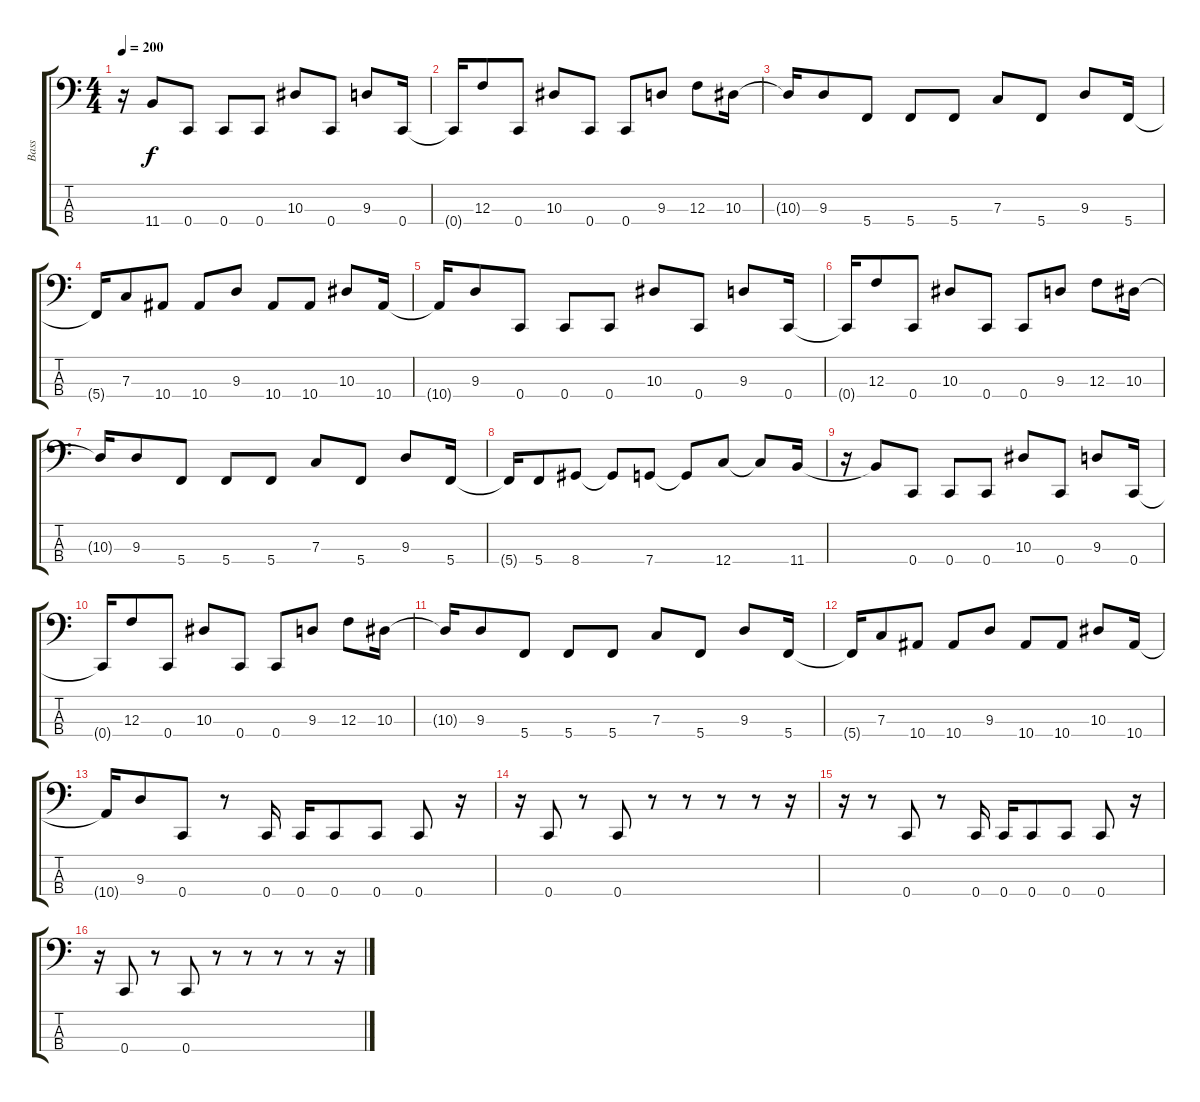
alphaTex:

\track ("Bass" "Bass") {instrument electricbasspick}
\staff {score tabs}
\tuning (Eb2 Bb1 F1 C1) {hide}
\ts (4 4)
\tempo 200
\clef f4
\ks c
r.16{dy f} 11.4{t}.8 0.4.8 0.4.8 0.4.8 10.3.8 0.4.8 9.3.8 0.4.16 |
0.4{t}.16 12.3.8 0.4.8 10.3.8 0.4.8 0.4.8 9.3.8 12.3.8 10.3.16 |
10.3{t}.16 9.3.8 5.4.8 5.4.8 5.4.8 7.3.8 5.4.8 9.3.8 5.4.16 |
5.4{t}.16 7.3.8 10.4.8 10.4.8 9.3.8 10.4.8 10.4.8 10.3.8 10.4.16 |
10.4{t}.16 9.3.8 0.4.8 0.4.8 0.4.8 10.3.8 0.4.8 9.3.8 0.4.16 |
0.4{t}.16 12.3.8 0.4.8 10.3.8 0.4.8 0.4.8 9.3.8 12.3.8 10.3.16 |
10.3{t}.16 9.3.8 5.4.8 5.4.8 5.4.8 7.3.8 5.4.8 9.3.8 5.4.16 |
5.4{t}.16 5.4.8 8.4.8 8.4{t}.8 7.4.8 7.4{t}.8 12.4.8 12.4{t}.8 11.4.16 |
r.16 11.4{t}.8 0.4.8 0.4.8 0.4.8 10.3.8 0.4.8 9.3.8 0.4.16 |
0.4{t}.16 12.3.8 0.4.8 10.3.8 0.4.8 0.4.8 9.3.8 12.3.8 10.3.16 |
10.3{t}.16 9.3.8 5.4.8 5.4.8 5.4.8 7.3.8 5.4.8 9.3.8 5.4.16 |
5.4{t}.16 7.3.8 10.4.8 10.4.8 9.3.8 10.4.8 10.4.8 10.3.8 10.4.16 |
10.4{t}.16 9.3.8 0.4.8 r.8 0.4.16 0.4.16 0.4.8 0.4.8 0.4.8 r.16 |
r.16 0.4.8 r.8 0.4.8 r.8 r.8 r.8 r.8 r.16 |
r.16 r.8 0.4.8 r.8 0.4.16 0.4.16 0.4.8 0.4.8 0.4.8 r.16 |
r.16 0.4.8 r.8 0.4.8 r.8 r.8 r.8 r.8 r.16
